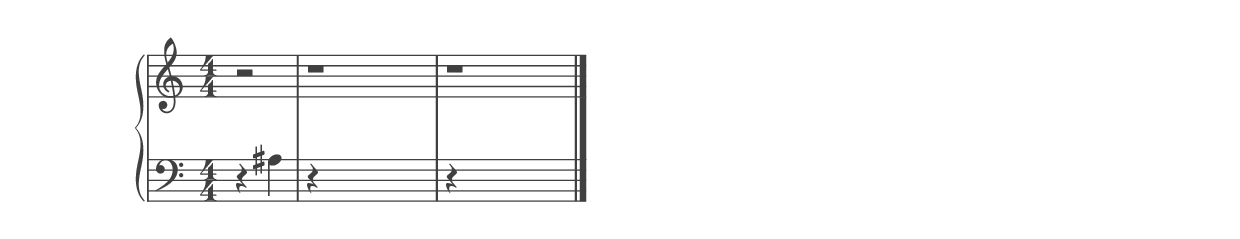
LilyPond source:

%% ----------------------------------------------------------------------------
%% Generated on: 2019 January 05
%% Note Name: A3#
%% Octave: 3
%% Clef: bass
%% Filename: 069-38-3-bass-A3#
%% ----------------------------------------------------------------------------

\version "2.19.82"

\include "../piano_note_colors.ly"

\header {
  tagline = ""
}

upper = {
  \clef treble
  \numericTimeSignature
  % treble note
  r2
  % treble octave (hidden)
  r1
  % treble octave (hidden) repeat
  \unHideNotes
  r1
  \bar "|."
}

lower = {
  \clef bass
  \numericTimeSignature
  % bass note in color
  r4 ais4
  % bass octave (hidden)
  r4 \hideNotes ais,4 ais4 ais'4
  % bass octave (hidden) repeat
  \unHideNotes
  r4 \hideNotes ais,4 ais4 ais'4
}

\score {
  \new PianoStaff <<
    \context Score
    \applyContext #(override-color-for-all-grobs default-black)
    \time 4/4
    \partial 2
    \new Staff = upper { \upper }
    \new Staff = lower { \lower }
  >>
  \layout { }
  \midi { }
}